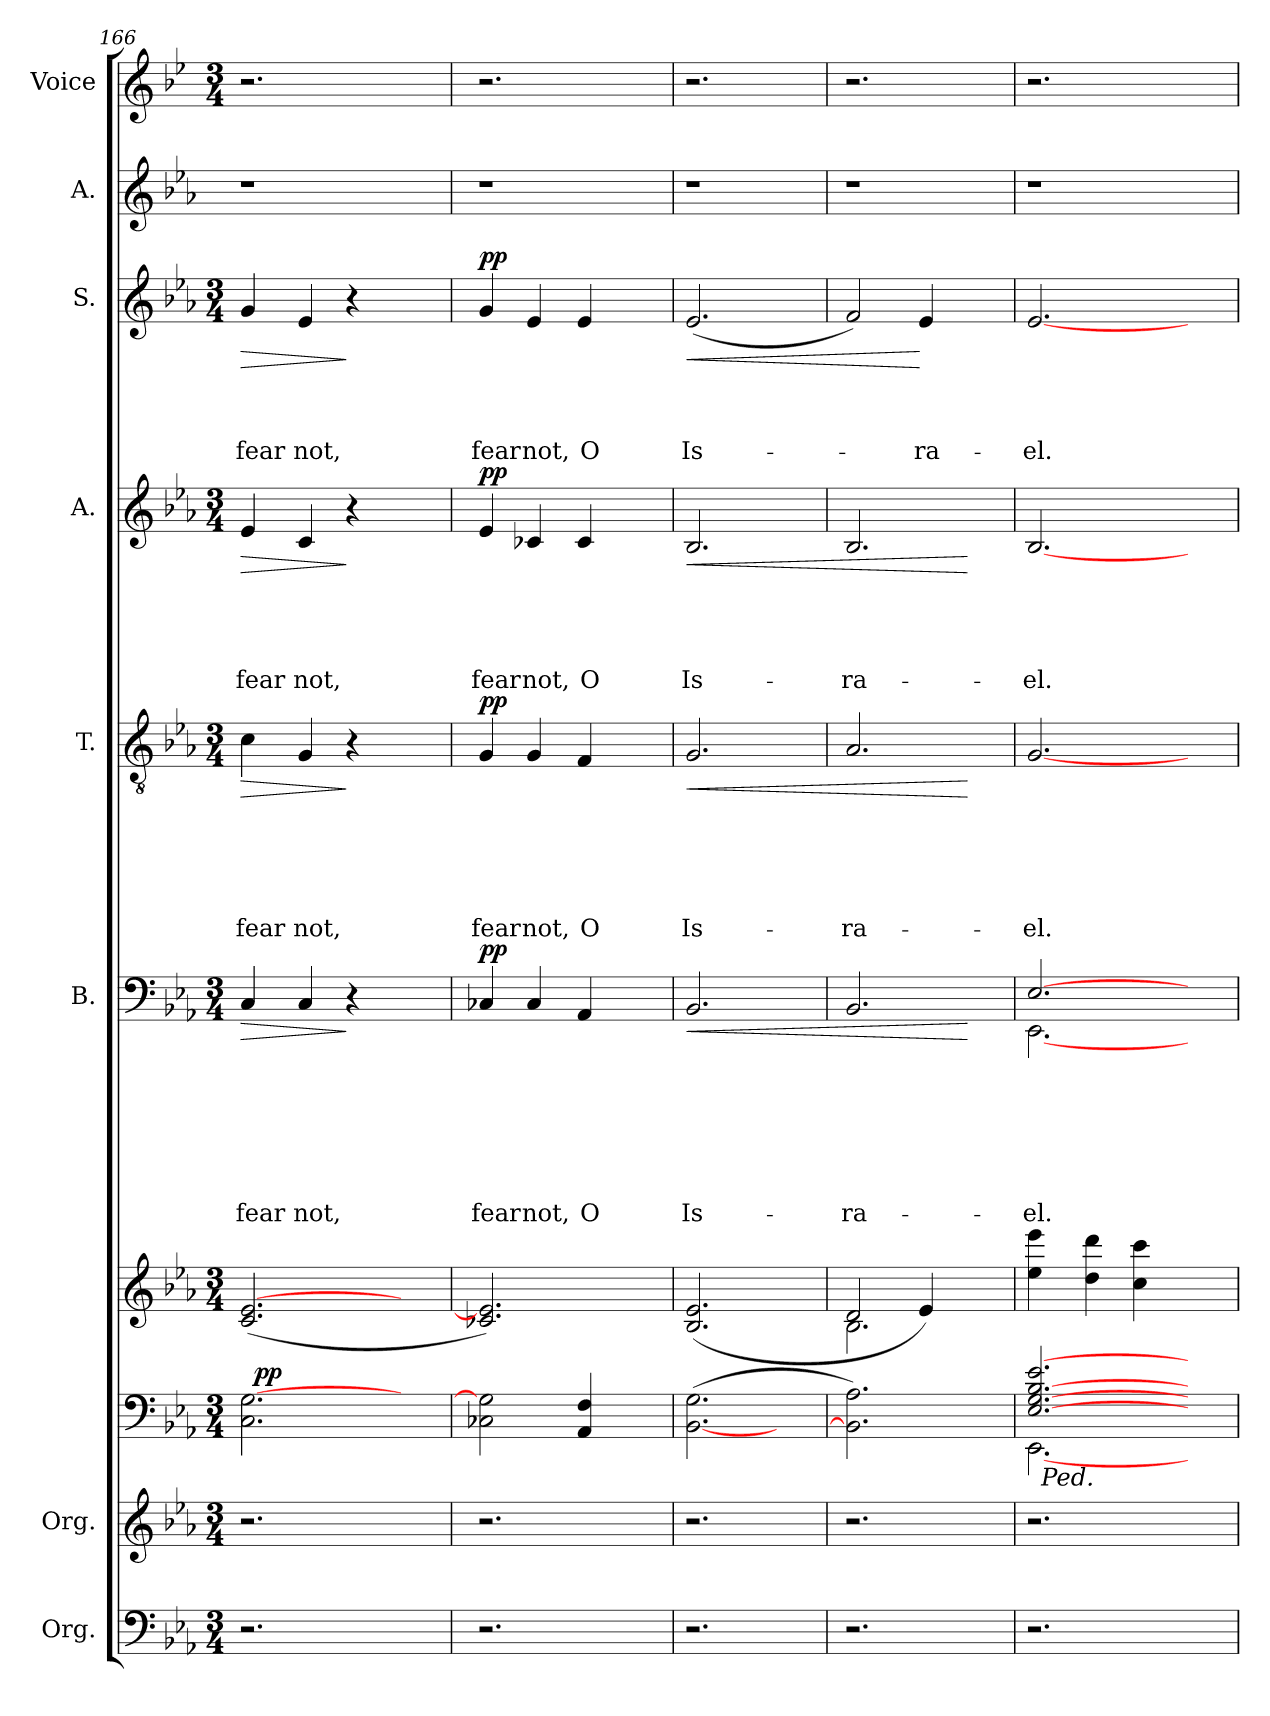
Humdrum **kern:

**kern	**kern	**kern	**dynam	**kern	**kern	**text	**text	**text	**text	**text	**text	**text	**dynam	**kern	**text	**text	**text	**text	**text	**text	**dynam	**kern	**text	**text	**text	**text	**text	**dynam	**kern	**text	**text	**text	**text	**dynam	**kern	**kern
*part10	*part9	*part8	*part8	*part7	*part6	*part6	*part6	*part6	*part6	*part6	*part6	*part6	*part6	*part5	*part5	*part5	*part5	*part5	*part5	*part5	*part5	*part4	*part4	*part4	*part4	*part4	*part4	*part4	*part3	*part3	*part3	*part3	*part3	*part3	*part2	*part1
*staff10	*staff9	*staff8	*staff8	*staff7	*staff6	*staff6	*staff6	*staff6	*staff6	*staff6	*staff6	*staff6	*staff6	*staff5	*staff5	*staff5	*staff5	*staff5	*staff5	*staff5	*staff5	*staff4	*staff4	*staff4	*staff4	*staff4	*staff4	*staff4	*staff3	*staff3	*staff3	*staff3	*staff3	*staff3	*staff2	*staff1
*I"Org.	*I"Org.	*	*	*	*I"B.	*	*	*	*	*	*	*	*	*I"T.	*	*	*	*	*	*	*	*I"A.	*	*	*	*	*	*	*I"S.	*	*	*	*	*	*I"A.	*I"Voice
*	*	*	*	*	*I'B.	*	*	*	*	*	*	*	*	*I'T.	*	*	*	*	*	*	*	*I'A.	*	*	*	*	*	*	*I'S.	*	*	*	*	*	*	*
*clefF4	*clefG2	*clefF4	*	*clefG2	*clefF4	*	*	*	*	*	*	*	*	*clefGv2	*	*	*	*	*	*	*	*clefG2	*	*	*	*	*	*	*clefG2	*	*	*	*	*	*clefG2	*clefG2
*k[b-e-a-]	*k[b-e-a-]	*k[b-e-a-]	*	*k[b-e-a-]	*k[b-e-a-]	*	*	*	*	*	*	*	*	*k[b-e-a-]	*	*	*	*	*	*	*	*k[b-e-a-]	*	*	*	*	*	*	*k[b-e-a-]	*	*	*	*	*	*k[b-e-a-]	*k[b-e-]
*E-:	*E-:	*E-:	*	*E-:	*E-:	*	*	*	*	*	*	*	*	*E-:	*	*	*	*	*	*	*	*E-:	*	*	*	*	*	*	*E-:	*	*	*	*	*	*E-:	*B-:
*M3/4	*M3/4	*M3/4	*	*M3/4	*M3/4	*	*	*	*	*	*	*	*	*M3/4	*	*	*	*	*	*	*	*M3/4	*	*	*	*	*	*	*M3/4	*	*	*	*	*	*	*M3/4
=166	=166	=166	=166	=166	=166	=166	=166	=166	=166	=166	=166	=166	=166	=166	=166	=166	=166	=166	=166	=166	=166	=166	=166	=166	=166	=166	=166	=166	=166	=166	=166	=166	=166	=166	=166	=166
!	!	!	!	!	!	!	!	!	!	!	!	!LO:LY:b	!LO:HP:b	!	!	!	!	!	!	!LO:LY:b	!LO:HP:b	!	!	!	!	!	!LO:LY:b	!LO:HP:b	!	!	!	!	!LO:LY:b	!LO:HP:b	!	!
*	*	*^	*	*	*	*	*	*	*	*	*	*	*	*	*	*	*	*	*	*	*	*	*	*	*	*	*	*	*	*	*	*	*	*	*	*
2.r	2.r	2.C\ [>2.G\	32ryy	.	(<2.c/ [>2.e-/	4C/	.	.	.	.	.	.	fear	>	4c\	.	.	.	.	.	fear	>	4e-/	.	.	.	.	fear	>	4g/	.	.	.	fear	>	1r	2.r
!	!	!	!	!LO:DY:a	!	!	!	!	!	!	!	!	!	!	!	!	!	!	!	!	!	!	!	!	!	!	!	!	!	!	!	!	!	!	!	!	!
.	.	.	2ryy	pp	.	.	.	.	.	.	.	.	.	.	.	.	.	.	.	.	.	.	.	.	.	.	.	.	.	.	.	.	.	.	.	.	.
!	!	!	!	!	!	!	!	!	!	!	!	!	!LO:LY:b	!	!	!	!	!	!	!	!LO:LY:b	!	!	!	!	!	!	!LO:LY:b	!	!	!	!	!	!LO:LY:b	!	!	!
.	.	.	.	.	.	4C/	.	.	.	.	.	.	not,	.	4G/	.	.	.	.	.	not,	.	4c/	.	.	.	.	not,	.	4e-/	.	.	.	not,	.	.	.
.	.	.	.	.	.	4r	.	.	.	.	.	.	.	]	4r	.	.	.	.	.	.	]	4r	.	.	.	.	.	]	4r	.	.	.	.	]	.	.
.	.	.	4...ryy	.	.	.	.	.	.	.	.	.	.	.	.	.	.	.	.	.	.	.	.	.	.	.	.	.	.	.	.	.	.	.	.	.	.
4ryy	4ryy	4ryy	.	.	4ryy	4ryy	.	.	.	.	.	.	.	.	4ryy	.	.	.	.	.	.	.	4ryy	.	.	.	.	.	.	4ryy	.	.	.	.	.	.	4ryy
=167	=167	=167	=167	=167	=167	=167	=167	=167	=167	=167	=167	=167	=167	=167	=167	=167	=167	=167	=167	=167	=167	=167	=167	=167	=167	=167	=167	=167	=167	=167	=167	=167	=167	=167	=167	=167	=167
!	!	!	!	!	!	!	!	!	!	!	!	!	!LO:LY:b	!LO:DY:a	!	!	!	!	!	!	!LO:LY:b	!LO:DY:a	!	!	!	!	!	!LO:LY:b	!LO:DY:a	!	!	!	!	!LO:LY:b	!LO:DY:a	!	!
*	*	*v	*v	*	*	*	*	*	*	*	*	*	*	*	*	*	*	*	*	*	*	*	*	*	*	*	*	*	*	*	*	*	*	*	*	*	*
2.r	2.r	2C-X\ 2G\]	.	2.c-X/ 2.e-/])	4C-X/	.	.	.	.	.	.	fear	pp	4G/	.	.	.	.	.	fear	pp	4e-/	.	.	.	.	fear	pp	4g/	.	.	.	fear	pp	1r	2.r
!	!	!	!	!	!	!	!	!	!	!	!	!LO:LY:b	!	!	!	!	!	!	!	!LO:LY:b	!	!	!	!	!	!	!LO:LY:b	!	!	!	!	!	!LO:LY:b	!	!	!
.	.	.	.	.	4C-/	.	.	.	.	.	.	not,	.	4G/	.	.	.	.	.	not,	.	4c-X/	.	.	.	.	not,	.	4e-/	.	.	.	not,	.	.	.
!	!	!	!	!	!	!	!	!	!	!	!	!LO:LY:b	!	!	!	!	!	!	!	!LO:LY:b	!	!	!	!	!	!	!LO:LY:b	!	!	!	!	!	!LO:LY:b	!	!	!
.	.	4AA-/ 4F/	.	.	4AA-/	.	.	.	.	.	.	O	.	4F/	.	.	.	.	.	O	.	4c-/	.	.	.	.	O	.	4e-/	.	.	.	O	.	.	.
4ryy	4ryy	4ryy	.	4ryy	4ryy	.	.	.	.	.	.	.	.	4ryy	.	.	.	.	.	.	.	4ryy	.	.	.	.	.	.	4ryy	.	.	.	.	.	.	4ryy
!!LO:PB:g=z
=168	=168	=168	=168	=168	=168	=168	=168	=168	=168	=168	=168	=168	=168	=168	=168	=168	=168	=168	=168	=168	=168	=168	=168	=168	=168	=168	=168	=168	=168	=168	=168	=168	=168	=168	=168	=168
!	!	!	!	!	!	!	!	!	!	!	!	!LO:LY:b	!LO:HP:b	!	!	!	!	!	!	!LO:LY:b	!LO:HP:b	!	!	!	!	!	!LO:LY:b	!LO:HP:b	!	!	!	!	!LO:LY:b	!LO:HP:b	!	!
2.r	2.r	(>[<2.BB-\ 2.G\	.	(<2.B-/ 2.e-/	2.BB-/	.	.	.	.	.	.	Is-	<	2.G/	.	.	.	.	.	Is-	<	2.B-/	.	.	.	.	Is-	<	(<2.e-/	.	.	.	Is-	<	1r	2.r
4ryy	4ryy	4ryy	.	4ryy	4ryy	.	.	.	.	.	.	.	.	4ryy	.	.	.	.	.	.	.	4ryy	.	.	.	.	.	.	4ryy	.	.	.	.	.	.	4ryy
=169	=169	=169	=169	=169	=169	=169	=169	=169	=169	=169	=169	=169	=169	=169	=169	=169	=169	=169	=169	=169	=169	=169	=169	=169	=169	=169	=169	=169	=169	=169	=169	=169	=169	=169	=169	=169
*	*	*	*	*^	*	*	*	*	*	*	*	*	*	*	*	*	*	*	*	*	*	*	*	*	*	*	*	*	*	*	*	*	*	*	*	*
!	!	!	!	!	!	!	!	!	!	!	!	!	!LO:LY:b	!	!	!	!	!	!	!	!LO:LY:b	!	!	!	!	!	!	!LO:LY:b	!	!	!	!	!	!	!	!	!
2.r	2.r	2.BB-\] 2.A-\)	.	(2d/	2.B-\)	2.BB-/	.	.	.	.	.	.	-ra-	.	2.A-/	.	.	.	.	.	-ra-	.	2.B-/	.	.	.	.	-ra-	.	2f/)	.	.	.	.	.	1r	2.r
!	!	!	!	!	!	!	!	!	!	!	!	!	!	!	!	!	!	!	!	!	!	!	!	!	!	!	!	!	!	!	!	!	!	!LO:LY:b	!	!	!
.	.	.	.	4e-/)	.	.	.	.	.	.	.	.	.	.	.	.	.	.	.	.	.	.	.	.	.	.	.	.	.	4e-/	.	.	.	-ra-	[	.	.
4ryy	4ryy	4ryy	.	4ryy	4ryy	4ryy	.	.	.	.	.	.	.	[	4ryy	.	.	.	.	.	.	[	4ryy	.	.	.	.	.	[	4ryy	.	.	.	.	.	.	4ryy
=170	=170	=170	=170	=170	=170	=170	=170	=170	=170	=170	=170	=170	=170	=170	=170	=170	=170	=170	=170	=170	=170	=170	=170	=170	=170	=170	=170	=170	=170	=170	=170	=170	=170	=170	=170	=170	=170
*	*	*^	*	*	*	*	*	*	*	*	*	*	*	*	*	*	*	*	*	*	*	*	*	*	*	*	*	*	*	*	*	*	*	*	*	*	*
!	!	!	!	!	!	!	!	!	!	!	!	!	!	!LO:LY:b	!	!	!	!	!	!	!	!LO:LY:b	!	!	!	!	!	!	!LO:LY:b	!	!	!	!	!	!LO:LY:b	!	!	!
*	*	*	*^	*	*v	*v	*^	*	*	*	*	*	*	*	*	*	*	*	*	*	*	*	*	*	*	*	*	*	*	*	*	*	*	*	*	*	*	*
2.r	2.r	[>2.E-/ [>2.G/ [>2.B-/ [>2.e-/	[<2.EE-\	32ryy	.	4ee-\ 4eee-\	[>2.E-/	[<2.EE-\	.	.	.	.	.	.	-el.	.	[<2.G/	.	.	.	.	.	-el.	.	[<2.B-/	.	.	.	.	-el.	.	[<2.e-/	.	.	.	-el.	.	1r	2.r
!	!	!	!	!LO:TX:b:i:t=Ped.	!	!	!	!	!	!	!	!	!	!	!	!	!	!	!	!	!	!	!	!	!	!	!	!	!	!	!	!	!	!	!	!	!	!	!
.	.	.	.	2ryy	.	.	.	.	.	.	.	.	.	.	.	.	.	.	.	.	.	.	.	.	.	.	.	.	.	.	.	.	.	.	.	.	.	.	.
.	.	.	.	.	.	4dd\ 4ddd\	.	.	.	.	.	.	.	.	.	.	.	.	.	.	.	.	.	.	.	.	.	.	.	.	.	.	.	.	.	.	.	.	.
.	.	.	.	.	.	4cc\ 4ccc\	.	.	.	.	.	.	.	.	.	.	.	.	.	.	.	.	.	.	.	.	.	.	.	.	.	.	.	.	.	.	.	.	.
.	.	.	.	4...ryy	.	.	.	.	.	.	.	.	.	.	.	.	.	.	.	.	.	.	.	.	.	.	.	.	.	.	.	.	.	.	.	.	.	.	.
4ryy	4ryy	4ryy	4ryy	.	.	4ryy	4ryy	4ryy	.	.	.	.	.	.	.	.	4ryy	.	.	.	.	.	.	.	4ryy	.	.	.	.	.	.	4ryy	.	.	.	.	.	.	4ryy
*	*	*v	*v	*v	*	*	*v	*v	*	*	*	*	*	*	*	*	*	*	*	*	*	*	*	*	*	*	*	*	*	*	*	*	*	*	*	*	*	*	*
=	=	=	=	=	=	=	=	=	=	=	=	=	=	=	=	=	=	=	=	=	=	=	=	=	=	=	=	=	=	=	=	=	=	=	=	=
*-	*-	*-	*-	*-	*-	*-	*-	*-	*-	*-	*-	*-	*-	*-	*-	*-	*-	*-	*-	*-	*-	*-	*-	*-	*-	*-	*-	*-	*-	*-	*-	*-	*-	*-	*-	*-
